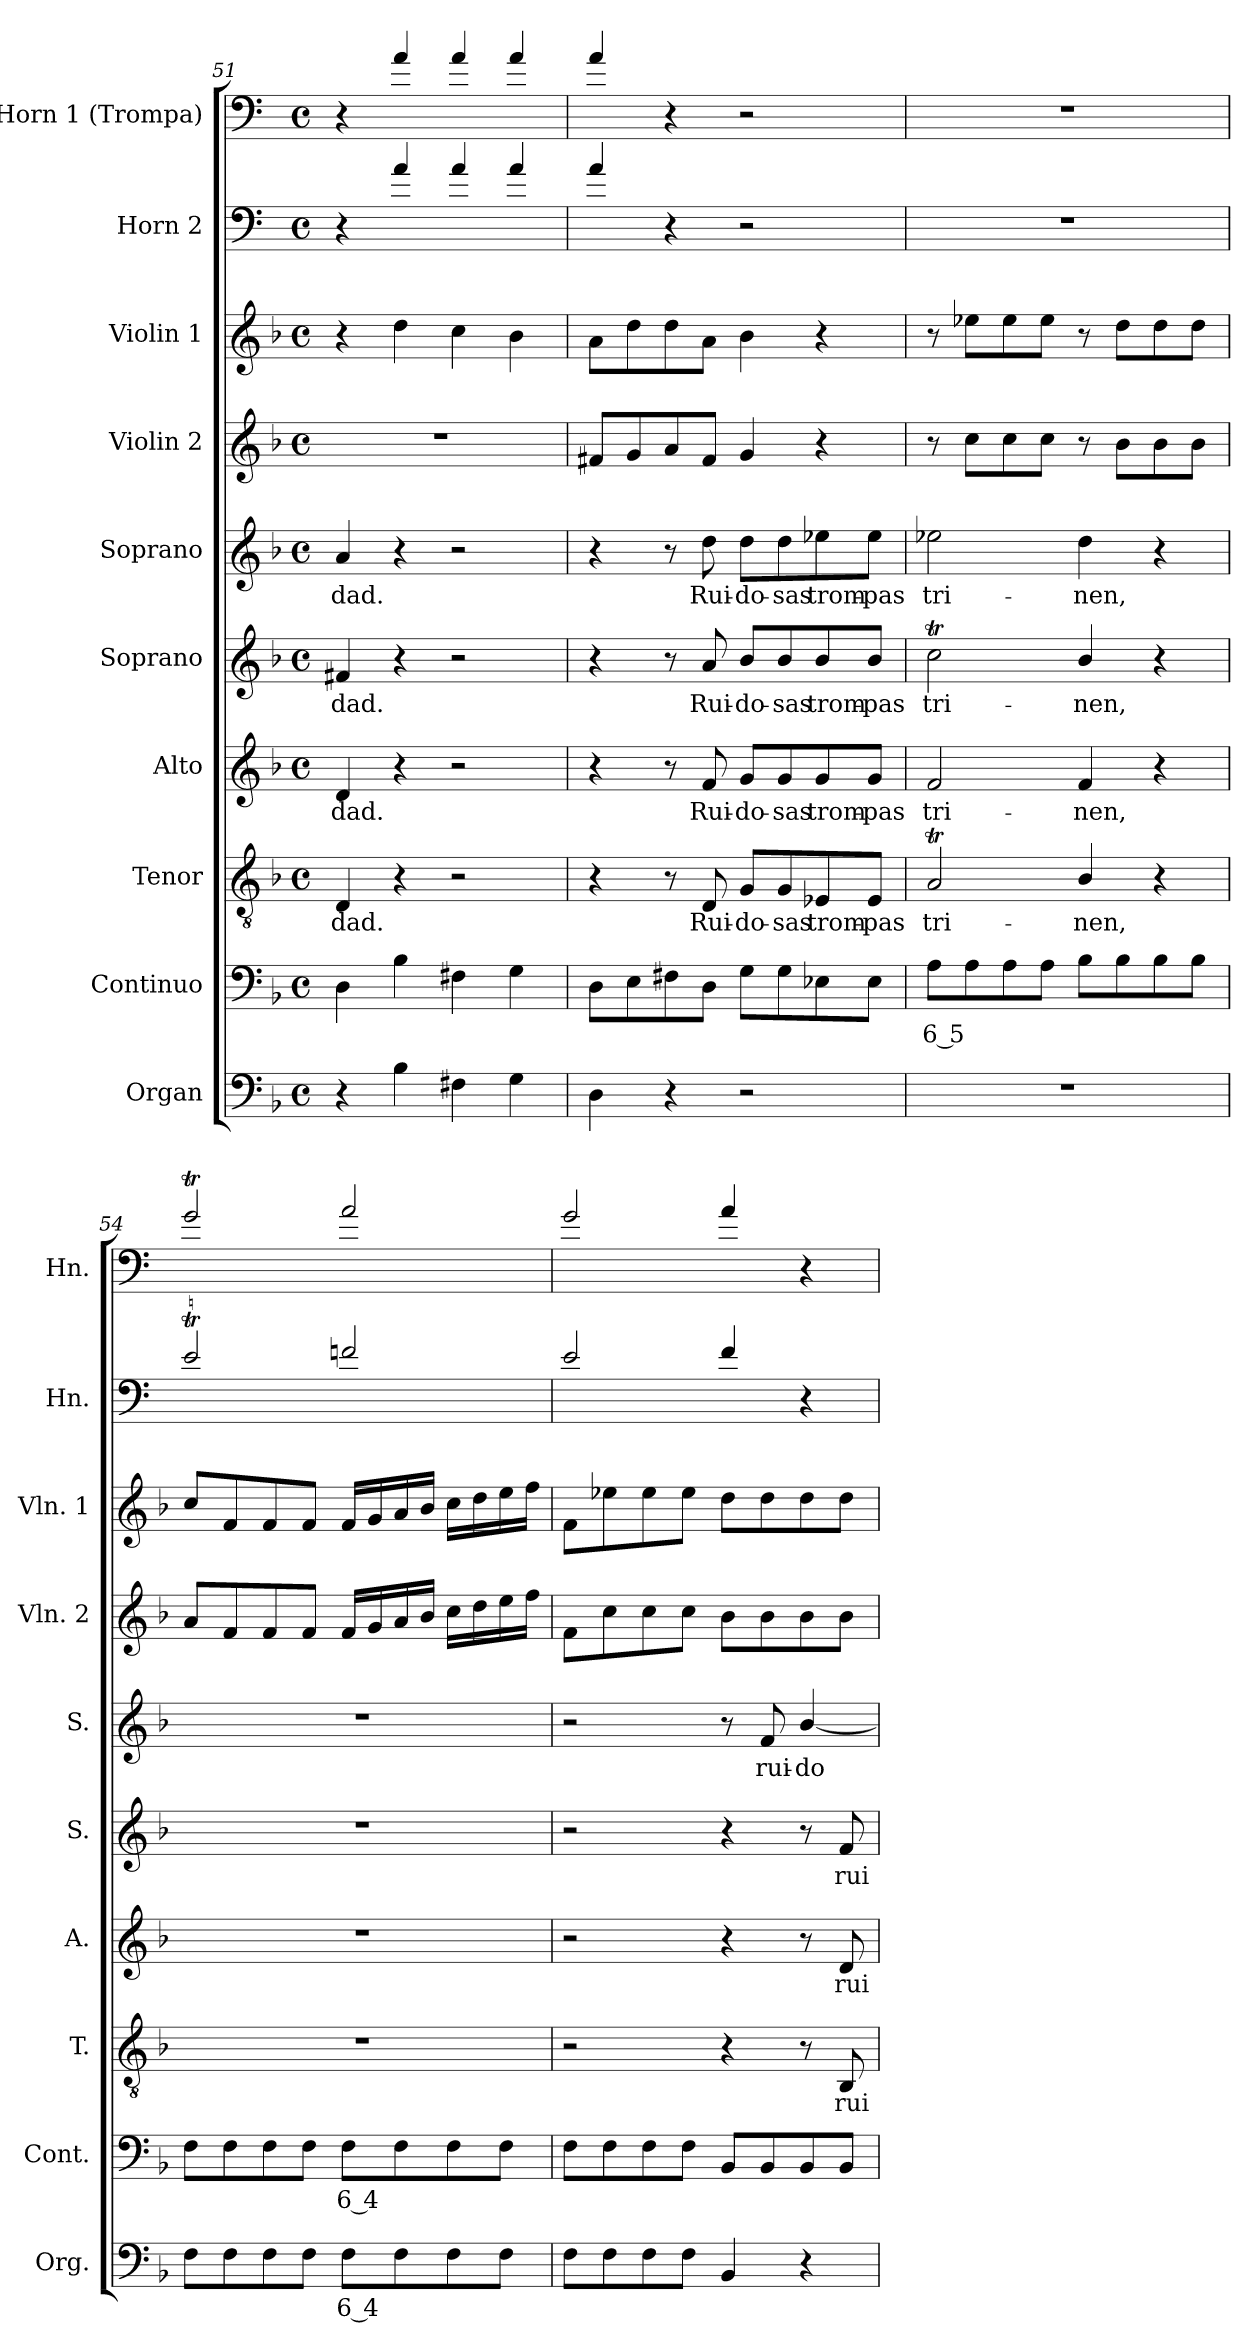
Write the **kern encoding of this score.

**kern	**text	**kern	**text	**kern	**text	**kern	**text	**kern	**text	**kern	**text	**kern	**kern	**kern	**kern
*part10	*part10	*part9	*part9	*part8	*part8	*part7	*part7	*part6	*part6	*part5	*part5	*part4	*part3	*part2	*part1
*staff10	*staff10	*staff9	*staff9	*staff8	*staff8	*staff7	*staff7	*staff6	*staff6	*staff5	*staff5	*staff4	*staff3	*staff2	*staff1
*I"Organ	*	*I"Continuo	*	*I"Tenor	*	*I"Alto	*	*I"Soprano	*	*I"Soprano	*	*I"Violin 2	*I"Violin 1	*I"Horn  2	*I"Horn  1 (Trompa)
*I'Org.	*	*I'Cont.	*	*I'T.	*	*I'A.	*	*I'S.	*	*I'S.	*	*I'Vln. 2	*I'Vln. 1	*I'Hn.	*I'Hn.
*clefF4	*	*clefF4	*	*clefGv2	*	*clefG2	*	*clefG2	*	*clefG2	*	*clefG2	*clefG2	*clefF4	*clefF4
*	*	*	*	*ITrd7c12	*	*	*	*	*	*	*	*	*	*ITrd4c7	*ITrd4c7
*k[b-]	*	*k[b-]	*	*k[b-]	*	*k[b-]	*	*k[b-]	*	*k[b-]	*	*k[b-]	*k[b-]	*k[b-]	*k[b-]
*M4/4	*	*M4/4	*	*M4/4	*	*M4/4	*	*M4/4	*	*M4/4	*	*M4/4	*M4/4	*M4/4	*M4/4
*met(c)	*	*met(c)	*	*met(c)	*	*met(c)	*	*met(c)	*	*met(c)	*	*met(c)	*met(c)	*met(c)	*met(c)
=51	=51	=51	=51	=51	=51	=51	=51	=51	=51	=51	=51	=51	=51	=51	=51
!	!	!	!	!	!LO:LY:b	!	!LO:LY:b	!	!LO:LY:b	!	!LO:LY:b	!	!	!	!
4r	.	4D\	.	4DD/	-dad.	4d/	-dad.	4f#X/	-dad.	4a/	-dad.	1r	4r	4r	4r
4B-\	.	4B-\	.	4r	.	4r	.	4r	.	4r	.	.	4dd\	4d/	4d/
4F#X\	.	4F#X\	.	2r	.	2r	.	2r	.	2r	.	.	4cc\	4d/	4d/
4G\	.	4G\	.	.	.	.	.	.	.	.	.	.	4b-\	4d/	4d/
=52	=52	=52	=52	=52	=52	=52	=52	=52	=52	=52	=52	=52	=52	=52	=52
4D\	.	8D\L	.	4r	.	4r	.	4r	.	4r	.	8f#X/L	8a\L	4d/	4d/
.	.	8E\	.	.	.	.	.	.	.	.	.	8g/	8dd\	.	.
4r	.	8F#X\	.	8r	.	8r	.	8r	.	8r	.	8a/	8dd\	4r	4r
!	!	!	!	!	!LO:LY:b	!	!LO:LY:b	!	!LO:LY:b	!	!LO:LY:b	!	!	!	!
.	.	8D\J	.	8DD/	Rui-	8f/	Rui-	8a/	Rui-	8dd\	Rui-	8f#/J	8a\J	.	.
!	!	!	!	!	!LO:LY:b	!	!LO:LY:b	!	!LO:LY:b	!	!LO:LY:b	!	!	!	!
2r	.	8G\L	.	8GG/L	-do-	8g/L	-do-	8b-/L	-do-	8dd\L	-do-	4g/	4b-\	2r	2r
!	!	!	!	!	!LO:LY:b	!	!LO:LY:b	!	!LO:LY:b	!	!LO:LY:b	!	!	!	!
.	.	8G\	.	8GG/	-sas	8g/	-sas	8b-/	-sas	8dd\	-sas	.	.	.	.
!	!	!	!	!	!LO:LY:b	!	!LO:LY:b	!	!LO:LY:b	!	!LO:LY:b	!	!	!	!
.	.	8E-X\	.	8EE-X/	trom-	8g/	trom-	8b-/	trom-	8ee-X\	trom-	4r	4r	.	.
!	!	!	!	!	!LO:LY:b	!	!LO:LY:b	!	!LO:LY:b	!	!LO:LY:b	!	!	!	!
.	.	8E-\J	.	8EE-/J	-pas	8g/J	-pas	8b-/J	-pas	8ee-\J	-pas	.	.	.	.
=53	=53	=53	=53	=53	=53	=53	=53	=53	=53	=53	=53	=53	=53	=53	=53
!	!	!	!LO:LY:b	!	!LO:LY:b	!	!LO:LY:b	!	!LO:LY:b	!	!LO:LY:b	!	!	!	!
1r	.	8A\L	6 5	2AAt/	tri-	2f/	tri-	2ccT\	tri-	2ee-X\	tri-	8r	8r	1r	1r
.	.	8A\	.	.	.	.	.	.	.	.	.	8cc\L	8ee-X\L	.	.
.	.	8A\	.	.	.	.	.	.	.	.	.	8cc\	8ee-\	.	.
.	.	8A\J	.	.	.	.	.	.	.	.	.	8cc\J	8ee-\J	.	.
!	!	!	!	!	!LO:LY:b	!	!LO:LY:b	!	!LO:LY:b	!	!LO:LY:b	!	!	!	!
.	.	8B-\L	.	4BB-/	-nen,	4f/	-nen,	4b-/	-nen,	4dd\	-nen,	8r	8r	.	.
.	.	8B-\	.	.	.	.	.	.	.	.	.	8b-\L	8dd\L	.	.
.	.	8B-\	.	4r	.	4r	.	4r	.	4r	.	8b-\	8dd\	.	.
.	.	8B-\J	.	.	.	.	.	.	.	.	.	8b-\J	8dd\J	.	.
=54	=54	=54	=54	=54	=54	=54	=54	=54	=54	=54	=54	=54	=54	=54	=54
8F\L	.	8F\L	.	1r	.	1r	.	1r	.	1r	.	8a/L	8cc/L	2AT/	2cT/
8F\	.	8F\	.	.	.	.	.	.	.	.	.	8f/	8f/	.	.
8F\	.	8F\	.	.	.	.	.	.	.	.	.	8f/	8f/	.	.
8F\J	.	8F\J	.	.	.	.	.	.	.	.	.	8f/J	8f/J	.	.
!	!LO:LY:b	!	!LO:LY:b	!	!	!	!	!	!	!	!	!	!	!	!
8F\L	6 4	8F\L	6 4	.	.	.	.	.	.	.	.	16f/LL	16f/LL	2B-/	2d/
.	.	.	.	.	.	.	.	.	.	.	.	16g/	16g/	.	.
8F\	.	8F\	.	.	.	.	.	.	.	.	.	16a/	16a/	.	.
.	.	.	.	.	.	.	.	.	.	.	.	16b-/JJ	16b-/JJ	.	.
8F\	.	8F\	.	.	.	.	.	.	.	.	.	16cc\LL	16cc\LL	.	.
.	.	.	.	.	.	.	.	.	.	.	.	16dd\	16dd\	.	.
8F\J	.	8F\J	.	.	.	.	.	.	.	.	.	16ee\	16ee\	.	.
.	.	.	.	.	.	.	.	.	.	.	.	16ff\JJ	16ff\JJ	.	.
!!LO:PB:g=z
=55	=55	=55	=55	=55	=55	=55	=55	=55	=55	=55	=55	=55	=55	=55	=55
8F\L	.	8F\L	.	2r	.	2r	.	2r	.	2r	.	8f\L	8f\L	2A/	2c/
8F\	.	8F\	.	.	.	.	.	.	.	.	.	8cc\	8ee-X\	.	.
8F\	.	8F\	.	.	.	.	.	.	.	.	.	8cc\	8ee-\	.	.
8F\J	.	8F\J	.	.	.	.	.	.	.	.	.	8cc\J	8ee-\J	.	.
4BB-/	.	8BB-/L	.	4r	.	4r	.	4r	.	8r	.	8b-\L	8dd\L	4B-/	4d/
!	!	!	!	!	!	!	!	!	!	!	!LO:LY:b	!	!	!	!
.	.	8BB-/	.	.	.	.	.	.	.	8f/	rui-	8b-\	8dd\	.	.
!	!	!	!	!	!	!	!	!	!	!	!LO:LY:b	!	!	!	!
4r	.	8BB-/	.	8r	.	8r	.	8r	.	[4b-/	-do-	8b-\	8dd\	4r	4r
!	!	!	!	!	!LO:LY:b	!	!LO:LY:b	!	!LO:LY:b	!	!	!	!	!	!
.	.	8BB-/J	.	8BBB-/	rui-	8d/	rui-	8f/	rui-	.	.	8b-\J	8dd\J	.	.
=	=	=	=	=	=	=	=	=	=	=	=	=	=	=	=
*-	*-	*-	*-	*-	*-	*-	*-	*-	*-	*-	*-	*-	*-	*-	*-
